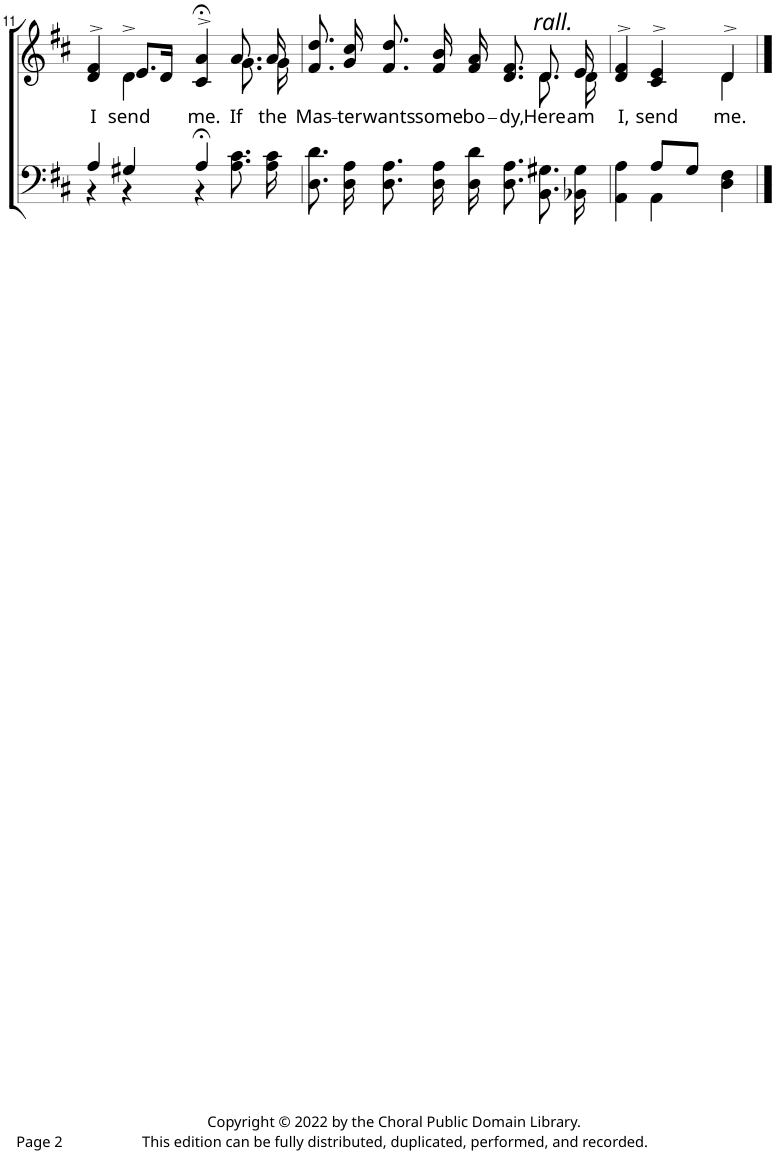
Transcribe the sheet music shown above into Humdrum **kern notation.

**kern	**kern	**text	**text
*part2	*part1	*part1	*part1
*staff2	*staff1	*staff1	*staff1
*I"Bass	*I"Soprano	*	*
!!LO:PB:g=z
*clefF4	*clefG2	*	*
*k[f#c#]	*k[f#c#]	*	*
*M4/4	*M4/4	*	*
=11	=11	=11	=11
*^	*	*	*
!	!	!	!	!LO:LY:b
*	*	*^	*	*
4A/	4r	4d/^> 4f#/^>	4ryy	.	I
!	!	!	!	!	!LO:LY:b
4G#X/	4r	8.e/L	4d^>\	.	send
.	.	16d/Jk	.	.	.
!	!	!	!	!	!LO:LY:b
4A;</	4r	4c#/;<^> 4a/;<^>	4ryy	.	me.
!	!	!	!	!	!LO:LY:b
8.A\ 8.c#\	4ryy	8.a/	8.g\	.	If
!	!	!	!	!	!LO:LY:b
16A\ 16c#\	.	16a/	16g\	.	the
*v	*v	*	*	*	*
=12	=12	=12	=12	=12
!	!	!	!	!LO:LY:b
8.D\ 8.d\	8.f#/ 8.dd/	8.ryy	.	Mas-
!	!	!	!	!LO:LY:b
16D\ 16A\	16g/ 16cc#/	16ryy	.	-ter
!	!	!	!	!LO:LY:b
8.D\ 8.A\	8.f#/ 8.dd/	8.ryy	.	wants
!	!	!	!	!LO:LY:b
16D\ 16A\	16f#/ 16b/	16ryy	.	some
!	!	!	!	!LO:LY:b
16D\ 16d\	16f#/ 16a/	16ryy	.	bo-
!	!	!	!	!LO:LY:b
8.D\ 8.A\	8.d/ 8.f#/	8.ryy	.	-dy,
!	!LO:TX:a:i:t=rall.	!	!	!
!	!	!	!	!LO:LY:b
8.BB\ 8.G#X\	8.d/	8.d\	.	Here
!	!	!	!	!LO:LY:b
16BB-X\ 16G#\	16e/	16d\	.	am
=13	=13	=13	=13	=13
*^	*	*	*	*
!	!	!	!	!	!LO:LY:b
4AA\ 4A\	4ryy	4d/^> 4f#/^>	4ryy	.	I,
!	!	!	!	!	!LO:LY:b
8A/L	4AA\	4c#/^> 4e/^>	4ryy	.	send
8G/J	.	.	.	.	.
!	!	!	!	!	!LO:LY:b
4D\ 4F#\	4ryy	4d^/	4d\	.	me.
*v	*v	*	*	*	*
*	*v	*v	*	*
==	==	==	==
*-	*-	*-	*-
